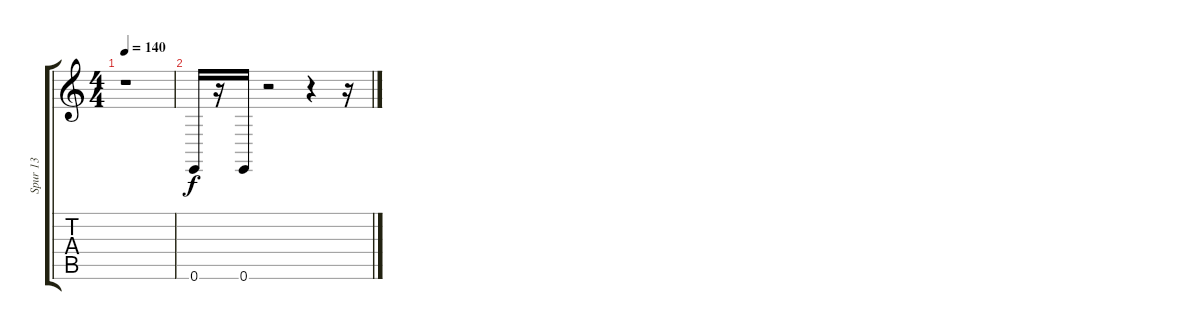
\track ("Spur 13" "Spur 13") {instrument brasssection}
\staff {score tabs}
\tuning (E4 B3 G3 D3 A2 E2) {hide}
\ts (4 4)
\tempo 140
\clef g2
\ks c
r.1{dy mf} |
0.6.16{dy f} r.16 0.6.16 r.2 r.4 r.16
